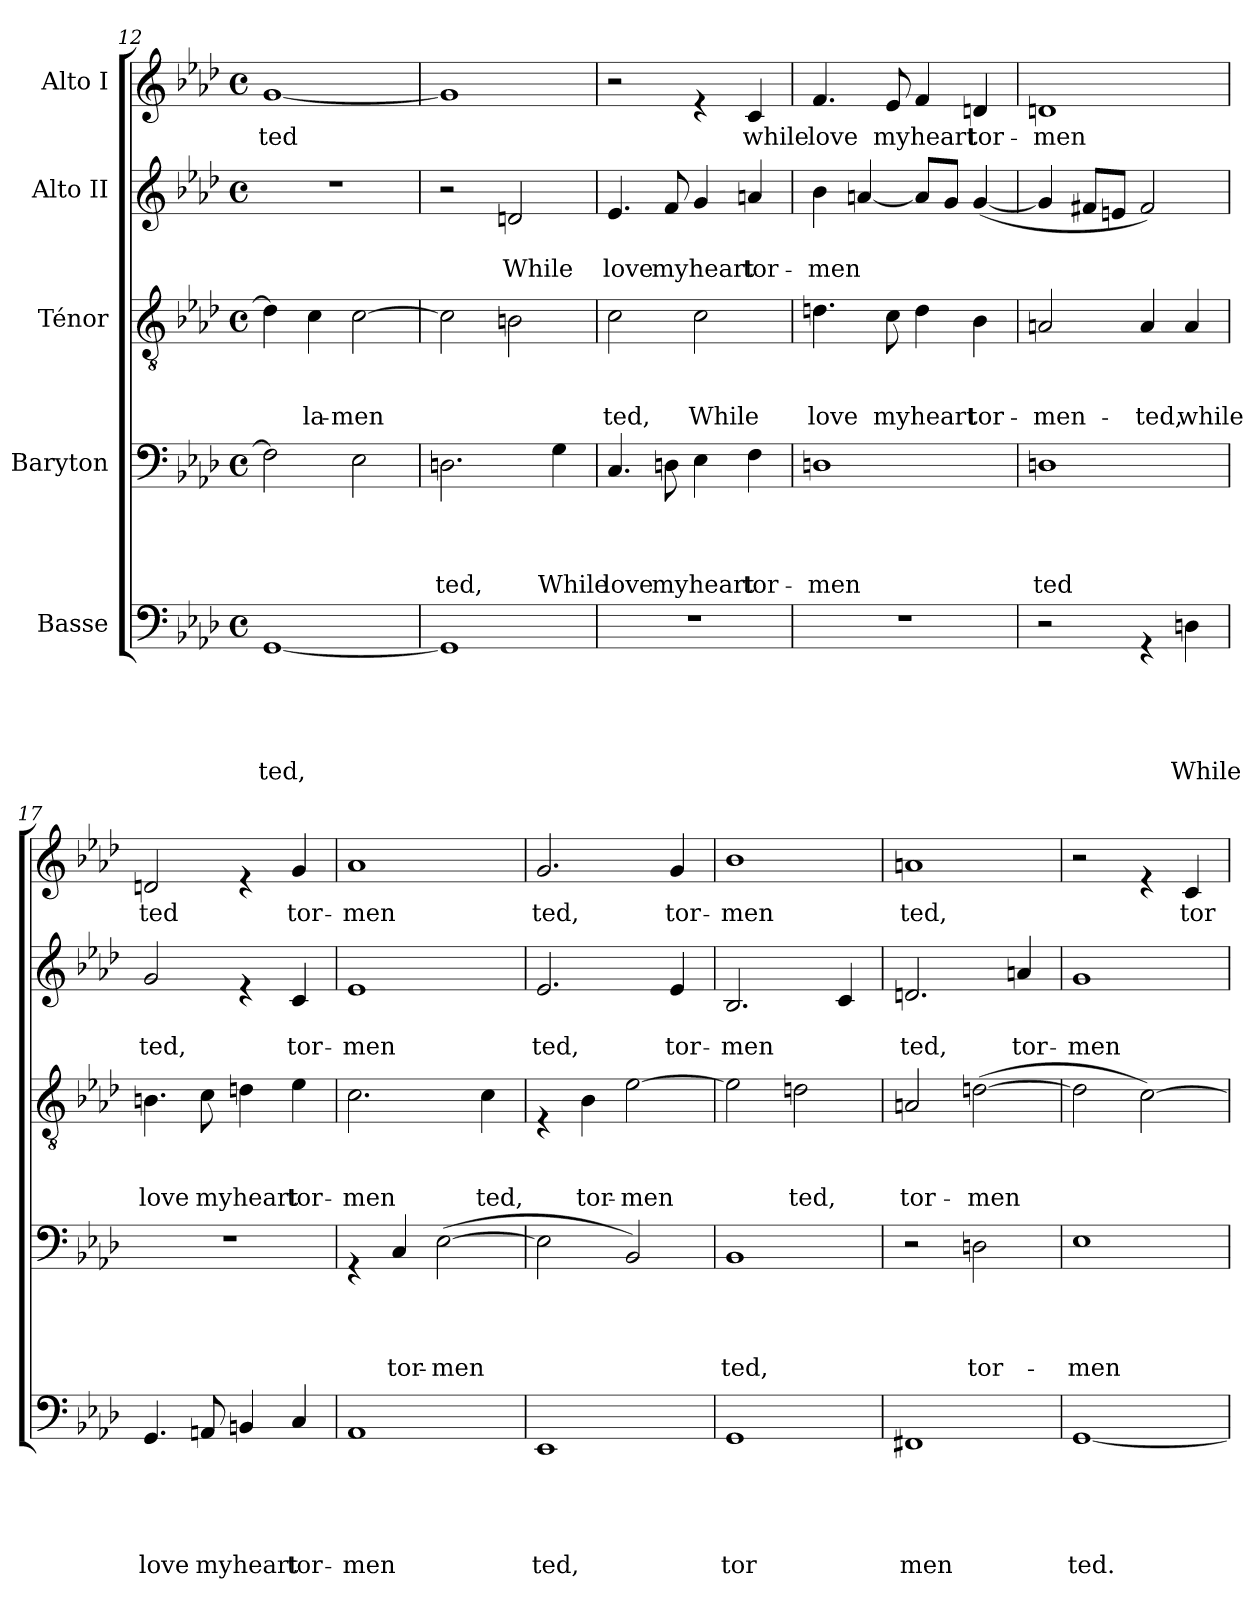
**kern	**text	**text	**text	**text	**text	**kern	**text	**text	**text	**text	**kern	**text	**text	**text	**kern	**text	**text	**kern	**text
*part5	*part5	*part5	*part5	*part5	*part5	*part4	*part4	*part4	*part4	*part4	*part3	*part3	*part3	*part3	*part2	*part2	*part2	*part1	*part1
*staff5	*staff5	*staff5	*staff5	*staff5	*staff5	*staff4	*staff4	*staff4	*staff4	*staff4	*staff3	*staff3	*staff3	*staff3	*staff2	*staff2	*staff2	*staff1	*staff1
*I"Basse	*	*	*	*	*	*I"Baryton	*	*	*	*	*I"Ténor	*	*	*	*I"Alto II	*	*	*I"Alto I	*
*clefF4	*	*	*	*	*	*clefF4	*	*	*	*	*clefGv2	*	*	*	*clefG2	*	*	*clefG2	*
*k[b-e-a-d-]	*	*	*	*	*	*k[b-e-a-d-]	*	*	*	*	*k[b-e-a-d-]	*	*	*	*k[b-e-a-d-]	*	*	*k[b-e-a-d-]	*
*A-:	*	*	*	*	*	*A-:	*	*	*	*	*A-:	*	*	*	*A-:	*	*	*A-:	*
*M4/4	*	*	*	*	*	*M4/4	*	*	*	*	*M4/4	*	*	*	*M4/4	*	*	*M4/4	*
*met(c)	*	*	*	*	*	*met(c)	*	*	*	*	*met(c)	*	*	*	*met(c)	*	*	*met(c)	*
=12	=12	=12	=12	=12	=12	=12	=12	=12	=12	=12	=12	=12	=12	=12	=12	=12	=12	=12	=12
!	!	!	!	!	!LO:LY:b	!	!	!	!	!	!	!	!	!	!	!	!	!	!LO:LY:b
[<1GG	.	.	.	.	ted,	2F\]	.	.	.	.	4d\]	.	.	.	1r	.	.	[<1g	ted
!	!	!	!	!	!	!	!	!	!	!	!	!	!	!LO:LY:b	!	!	!	!	!
.	.	.	.	.	.	.	.	.	.	.	4c\	.	.	la-	.	.	.	.	.
!	!	!	!	!	!	!	!	!	!	!	!	!	!	!LO:LY:b	!	!	!	!	!
.	.	.	.	.	.	2E-\	.	.	.	.	[>2c\	.	.	-men	.	.	.	.	.
=13	=13	=13	=13	=13	=13	=13	=13	=13	=13	=13	=13	=13	=13	=13	=13	=13	=13	=13	=13
!	!	!	!	!	!	!	!	!	!	!LO:LY:b	!	!	!	!	!	!	!	!	!
1GG]	.	.	.	.	.	2.Dn\	.	.	.	ted,	2c\]	.	.	.	2r	.	.	1g]	.
!	!	!	!	!	!	!	!	!	!	!	!	!	!	!	!	!	!LO:LY:b	!	!
.	.	.	.	.	.	.	.	.	.	.	2Bn\	.	.	.	2dn/	.	While	.	.
!	!	!	!	!	!	!	!	!	!	!LO:LY:b	!	!	!	!	!	!	!	!	!
.	.	.	.	.	.	4G\	.	.	.	While	.	.	.	.	.	.	.	.	.
=14	=14	=14	=14	=14	=14	=14	=14	=14	=14	=14	=14	=14	=14	=14	=14	=14	=14	=14	=14
!	!	!	!	!	!	!	!	!	!	!LO:LY:b	!	!	!	!LO:LY:b	!	!	!LO:LY:b	!	!
1r	.	.	.	.	.	4.C/	.	.	.	love	2c\	.	.	ted,	4.e-/	.	love	2r	.
!	!	!	!	!	!	!	!	!	!	!LO:LY:b	!	!	!	!	!	!	!LO:LY:b	!	!
.	.	.	.	.	.	8Dn\	.	.	.	my	.	.	.	.	8f/	.	my	.	.
!	!	!	!	!	!	!	!	!	!	!LO:LY:b	!	!	!	!LO:LY:b	!	!	!LO:LY:b	!	!
.	.	.	.	.	.	4E-\	.	.	.	heart	2c\	.	.	While	4g/	.	heart	4re	.
!	!	!	!	!	!	!	!	!	!	!LO:LY:b	!	!	!	!	!	!	!LO:LY:b	!	!LO:LY:b
.	.	.	.	.	.	4F\	.	.	.	tor-	.	.	.	.	4an/	.	tor-	4c/	while
=15	=15	=15	=15	=15	=15	=15	=15	=15	=15	=15	=15	=15	=15	=15	=15	=15	=15	=15	=15
!	!	!	!	!	!	!	!	!	!	!LO:LY:b	!	!	!	!LO:LY:b	!	!	!LO:LY:b	!	!LO:LY:b
1r	.	.	.	.	.	1Dn	.	.	.	-men	4.dn\	.	.	love	4b-\	.	-men	4.f/	love
.	.	.	.	.	.	.	.	.	.	.	.	.	.	.	[<4an/	.	.	.	.
!	!	!	!	!	!	!	!	!	!	!	!	!	!	!LO:LY:b	!	!	!	!	!LO:LY:b
.	.	.	.	.	.	.	.	.	.	.	8c\	.	.	my	.	.	.	8e-/	my
!	!	!	!	!	!	!	!	!	!	!	!	!	!	!LO:LY:b	!	!	!	!	!LO:LY:b
.	.	.	.	.	.	.	.	.	.	.	4d\	.	.	heart	8a/L]	.	.	4f/	heart
.	.	.	.	.	.	.	.	.	.	.	.	.	.	.	8g/J	.	.	.	.
!	!	!	!	!	!	!	!	!	!	!	!	!	!	!LO:LY:b	!	!	!	!	!LO:LY:b
.	.	.	.	.	.	.	.	.	.	.	4B-\	.	.	tor-	(<[<4g/	.	.	4dn/	tor-
!!LO:LB:g=z
=16	=16	=16	=16	=16	=16	=16	=16	=16	=16	=16	=16	=16	=16	=16	=16	=16	=16	=16	=16
!	!	!	!	!	!	!	!	!	!	!LO:LY:b	!	!	!	!LO:LY:b	!	!	!	!	!LO:LY:b
2r	.	.	.	.	.	1Dn	.	.	.	ted	2An/	.	.	-men-	4g/]	.	.	1dn	-men
.	.	.	.	.	.	.	.	.	.	.	.	.	.	.	8f#X/L	.	.	.	.
.	.	.	.	.	.	.	.	.	.	.	.	.	.	.	8en/J	.	.	.	.
!	!	!	!	!	!	!	!	!	!	!	!	!	!	!LO:LY:b	!	!	!	!	!
4rGG	.	.	.	.	.	.	.	.	.	.	4A/	.	.	-ted,	2f#/)	.	.	.	.
!	!	!	!	!	!LO:LY:b	!	!	!	!	!	!	!	!	!LO:LY:b	!	!	!	!	!
4Dn\	.	.	.	.	While	.	.	.	.	.	4A/	.	.	while	.	.	.	.	.
=17	=17	=17	=17	=17	=17	=17	=17	=17	=17	=17	=17	=17	=17	=17	=17	=17	=17	=17	=17
!	!	!	!	!	!LO:LY:b	!	!	!	!	!	!	!	!	!LO:LY:b	!	!	!LO:LY:b	!	!LO:LY:b
4.GG/	.	.	.	.	love	1r	.	.	.	.	4.Bn\	.	.	love	2g/	.	ted,	2dn/	ted
!	!	!	!	!	!LO:LY:b	!	!	!	!	!	!	!	!	!LO:LY:b	!	!	!	!	!
8AAn/	.	.	.	.	my	.	.	.	.	.	8c\	.	.	my	.	.	.	.	.
!	!	!	!	!	!LO:LY:b	!	!	!	!	!	!	!	!	!LO:LY:b	!	!	!	!	!
4BBn/	.	.	.	.	heart	.	.	.	.	.	4dn\	.	.	heart	4re	.	.	4re	.
!	!	!	!	!	!LO:LY:b	!	!	!	!	!	!	!	!	!LO:LY:b	!	!	!LO:LY:b	!	!LO:LY:b
4C/	.	.	.	.	tor-	.	.	.	.	.	4e-\	.	.	tor-	4c/	.	tor-	4g/	tor-
=18	=18	=18	=18	=18	=18	=18	=18	=18	=18	=18	=18	=18	=18	=18	=18	=18	=18	=18	=18
!	!	!	!	!	!LO:LY:b	!	!	!	!	!	!	!	!	!LO:LY:b	!	!	!LO:LY:b	!	!LO:LY:b
1AA-	.	.	.	.	-men	4rGG	.	.	.	.	2.c\	.	.	-men	1e-	.	-men	1a-	-men
!	!	!	!	!	!	!	!	!	!	!LO:LY:b	!	!	!	!	!	!	!	!	!
.	.	.	.	.	.	4C/	.	.	.	tor-	.	.	.	.	.	.	.	.	.
!	!	!	!	!	!	!	!	!	!	!LO:LY:b	!	!	!	!	!	!	!	!	!
.	.	.	.	.	.	(>[>2E-\	.	.	.	-men	.	.	.	.	.	.	.	.	.
!	!	!	!	!	!	!	!	!	!	!	!	!	!	!LO:LY:b	!	!	!	!	!
.	.	.	.	.	.	.	.	.	.	.	4c\	.	.	ted,	.	.	.	.	.
=19	=19	=19	=19	=19	=19	=19	=19	=19	=19	=19	=19	=19	=19	=19	=19	=19	=19	=19	=19
!	!	!	!	!	!LO:LY:b	!	!	!	!	!	!	!	!	!	!	!	!LO:LY:b	!	!LO:LY:b
1EE-	.	.	.	.	ted,	2E-\]	.	.	.	.	4rE	.	.	.	2.e-/	.	ted,	2.g/	ted,
!	!	!	!	!	!	!	!	!	!	!	!	!	!	!LO:LY:b	!	!	!	!	!
.	.	.	.	.	.	.	.	.	.	.	4B-\	.	.	tor-	.	.	.	.	.
!	!	!	!	!	!	!	!	!	!	!	!	!	!	!LO:LY:b	!	!	!	!	!
.	.	.	.	.	.	2BB-/)	.	.	.	.	[>2e-\	.	.	-men	.	.	.	.	.
!	!	!	!	!	!	!	!	!	!	!	!	!	!	!	!	!	!LO:LY:b	!	!LO:LY:b
.	.	.	.	.	.	.	.	.	.	.	.	.	.	.	4e-/	.	tor-	4g/	tor-
=20	=20	=20	=20	=20	=20	=20	=20	=20	=20	=20	=20	=20	=20	=20	=20	=20	=20	=20	=20
!	!	!	!	!	!LO:LY:b	!	!	!	!	!LO:LY:b	!	!	!	!	!	!	!LO:LY:b	!	!LO:LY:b
1GG	.	.	.	.	tor	1BB-	.	.	.	ted,	2e-\]	.	.	.	2.B-/	.	-men	1b-	-men
!	!	!	!	!	!	!	!	!	!	!	!	!	!	!LO:LY:b	!	!	!	!	!
.	.	.	.	.	.	.	.	.	.	.	2dn\	.	.	ted,	.	.	.	.	.
.	.	.	.	.	.	.	.	.	.	.	.	.	.	.	4c/	.	.	.	.
!!LO:PB:g=z
=21	=21	=21	=21	=21	=21	=21	=21	=21	=21	=21	=21	=21	=21	=21	=21	=21	=21	=21	=21
!	!	!	!	!	!LO:LY:b	!	!	!	!	!	!	!	!	!LO:LY:b	!	!	!LO:LY:b	!	!LO:LY:b
1FF#X	.	.	.	.	men	2r	.	.	.	.	2An/	.	.	tor-	2.dn/	.	ted,	1an	ted,
!	!	!	!	!	!	!	!	!	!	!LO:LY:b	!	!	!	!LO:LY:b	!	!	!	!	!
.	.	.	.	.	.	2Dn\	.	.	.	tor-	(>[>2dn\	.	.	-men	.	.	.	.	.
!	!	!	!	!	!	!	!	!	!	!	!	!	!	!	!	!	!LO:LY:b	!	!
.	.	.	.	.	.	.	.	.	.	.	.	.	.	.	4an/	.	tor-	.	.
=22	=22	=22	=22	=22	=22	=22	=22	=22	=22	=22	=22	=22	=22	=22	=22	=22	=22	=22	=22
!	!	!	!	!	!LO:LY:b	!	!	!	!	!LO:LY:b	!	!	!	!	!	!	!LO:LY:b	!	!
[<1GG	.	.	.	.	ted.	1E-	.	.	.	-men	2d\]	.	.	.	1g	.	-men	2r	.
.	.	.	.	.	.	.	.	.	.	.	[>2c\)	.	.	.	.	.	.	4re	.
!	!	!	!	!	!	!	!	!	!	!	!	!	!	!	!	!	!	!	!LO:LY:b
.	.	.	.	.	.	.	.	.	.	.	.	.	.	.	.	.	.	4c/	tor-
=	=	=	=	=	=	=	=	=	=	=	=	=	=	=	=	=	=	=	=
*-	*-	*-	*-	*-	*-	*-	*-	*-	*-	*-	*-	*-	*-	*-	*-	*-	*-	*-	*-
